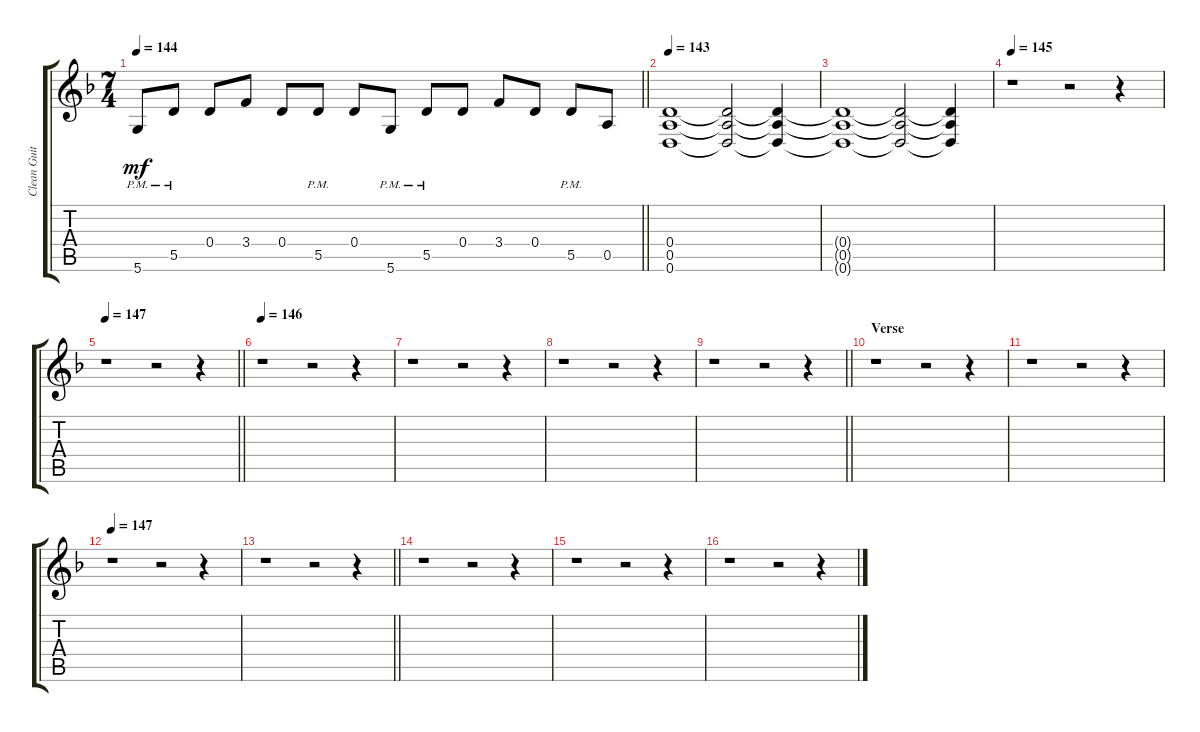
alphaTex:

\track ("Clean Guitar" "Clean Guit") {instrument electricguitarclean}
\staff {score tabs}
\tuning (E4 B3 G3 D3 A2 D2) {hide}
\ts (7 4)
\tempo 144
\clef g2
\barLineRight lightlight
\ks dminor
5.6{pm}.8{dy mf} 5.5{pm}.8 0.4.8 3.4.8 0.4.8 5.5{pm}.8 0.4.8 5.6{pm}.8 5.5{pm}.8 0.4.8 3.4.8 0.4.8 5.5{pm}.8 0.5.8 |
\tempo 143
(0.4 0.5 0.6).1 (0.4{t} 0.5{t} 0.6{t}).2 (0.4{t} 0.5{t} 0.6{t}).4 |
(0.4{t} 0.5{t} 0.6{t}).1 (0.4{t} 0.5{t} 0.6{t}).2 (0.4{t} 0.5{t} 0.6{t}).4 |
\tempo 145
r.1 r.2 r.4 |
\tempo 147
\barLineRight lightlight
r.1 r.2 r.4 |
\tempo 146
r.1 r.2 r.4 |
r.1 r.2 r.4 |
r.1 r.2 r.4 |
\barLineRight lightlight
r.1 r.2 r.4 |
\section ("" "Verse")
r.1 r.2 r.4 |
r.1 r.2 r.4 |
\tempo 147
r.1 r.2 r.4 |
\barLineRight lightlight
r.1 r.2 r.4 |
r.1 r.2 r.4 |
r.1 r.2 r.4 |
r.1 r.2 r.4
